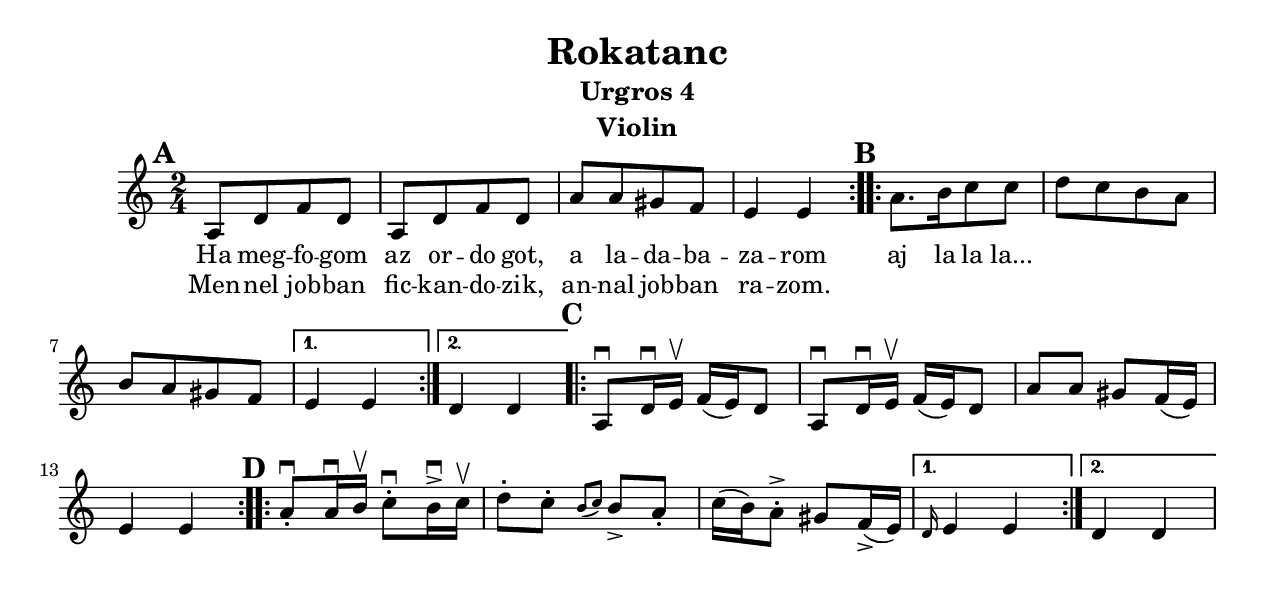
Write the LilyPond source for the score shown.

\version "2.18.0"
\language "english"

\paper{
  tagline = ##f
  print-all-headers = ##t
  #(set-paper-size "letter")
}
date = #(strftime "%d-%m-%Y" (localtime (current-time)))

%\markup{ \italic{ " Updated " \date  }  }

%\markup{ Got something to say? }

%#################################### Melody ########################
melody = \transpose e a \relative c {
  \clef treble
  \key e \minor
  \time 2/4
  \set Score.markFormatter = #format-mark-box-alphabet

  %\partial 16*3 a16 d f   %lead in notes

  \repeat volta 2{
  \mark \default
    e8  [a c a]
    e8 [a c a]
    e'8 [e ds c]
    b4 b
  }
  %\alternative { { }{ } }

  \repeat volta 2{
  \mark \default
    e8. [fs16 g8 g]
    a8 [g fs e]
    fs8[e ds c]|
  }
  \alternative { {b4 b }{a4 a } }

  \repeat volta 2{
  \mark \default
    e8 \downbow a16\downbow b\upbow c(b)a8|
    e8 \downbow a16\downbow b\upbow c(b)a8|
    e'8 e ds c16(b)
    b4 b|
  }


  \repeat volta 2{
  \mark \default
    e8 \downbow -. e16\downbow fs\upbow g8\downbow -.fs16 \downbow -> g\upbow |
    a8-. g-. \grace{fs (g)} fs -> e-.
    g16(fs) e8-> -. ds8 c16->(b)
  }
  \alternative { { \grace a b4 b}{a4 a } }
}
%################################# Lyrics #####################
\addlyrics{
  Ha meg -- fo -- gom
  az or -- do  got,
  a la -- da -- ba -- za -- rom
  aj la la la...
}

\addlyrics{
  Men -- nel job -- ban
  fic -- kan -- do -- zik,
  an -- nal job -- ban ra -- zom.
}
%################################# Chords #######################
harmonies = \chordmode {

}

\score {
  <<
    \new ChordNames {
      \set chordChanges = ##f
      \harmonies
    }
    \new Staff   \melody
  >>
  \header{
    title= "Rokatanc"
    subtitle="Urgros 4"
    composer= ""
    instrument = "Violin"
    arranger= ""
  }
  \layout{indent = 1.0\cm}
  \midi{
    \tempo 4 = 120
  }
}


%{
convert-ly (GNU LilyPond) 2.14.2 Processing `'...  Applying
conversion: 2.12.3, 2.13.0, 2.13.1, 2.13.4, 2.13.10, 2.13.16, 2.13.18,
2.13.20, 2.13.29, 2.13.31, 2.13.36, 2.13.39, 2.13.40, 2.13.42,
2.13.44, 2.13.46, 2.13.48, 2.13.51, 2.14.0
%}
